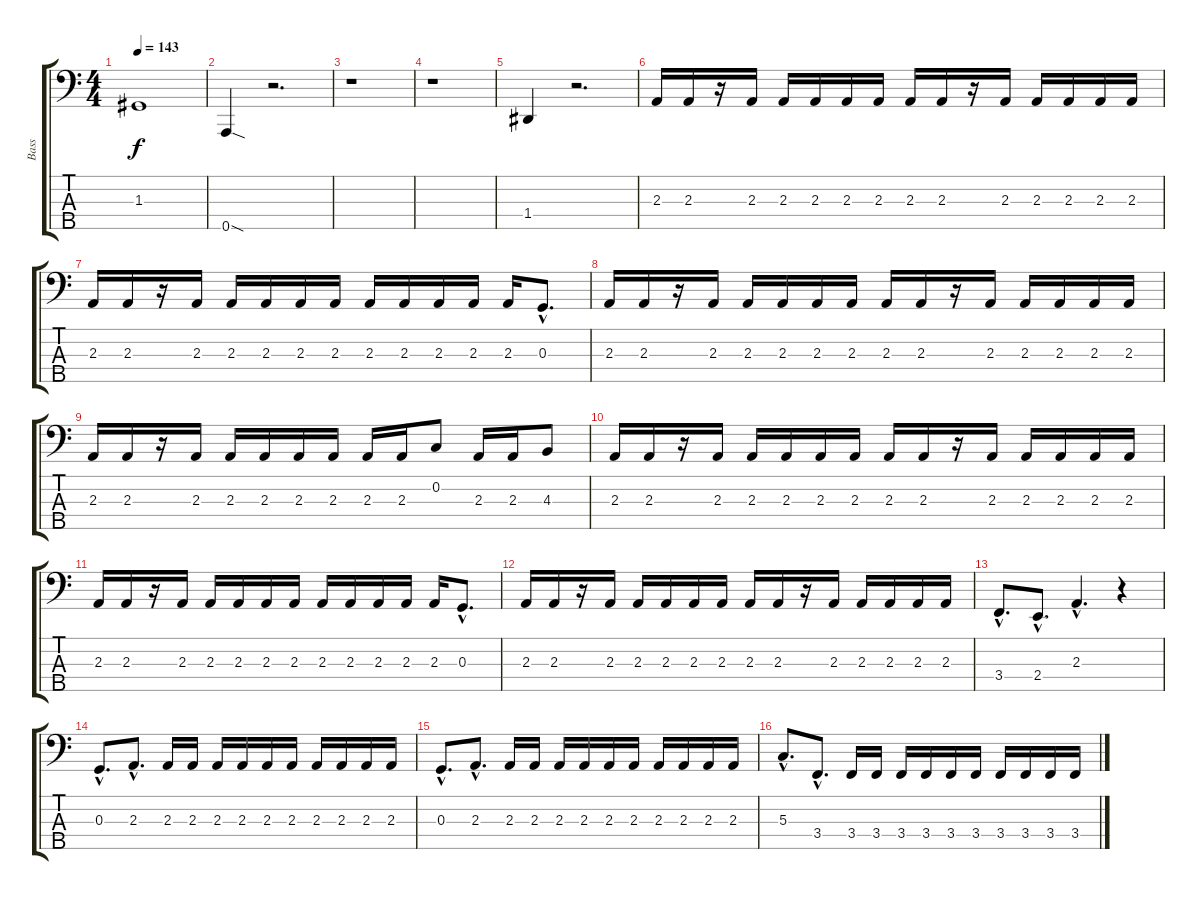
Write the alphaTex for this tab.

\track ("Bass" "Bass") {instrument electricbasspick}
\staff {score tabs}
\tuning (F2 C2 G1 D1 A0) {hide}
\ts (4 4)
\tempo 143
\clef f4
\ks c
1.3.1{dy f} |
0.5{sod}.4 r.2{d} |
r.1 |
r.1 |
1.4.4 r.2{d} |
2.3.16 2.3.16 r.16 2.3.16 2.3.16 2.3.16 2.3.16 2.3.16 2.3.16 2.3.16 r.16 2.3.16 2.3.16 2.3.16 2.3.16 2.3.16 |
2.3.16 2.3.16 r.16 2.3.16 2.3.16 2.3.16 2.3.16 2.3.16 2.3.16 2.3.16 2.3.16 2.3.16 2.3.16 0.3{hac}.8{d} |
2.3.16 2.3.16 r.16 2.3.16 2.3.16 2.3.16 2.3.16 2.3.16 2.3.16 2.3.16 r.16 2.3.16 2.3.16 2.3.16 2.3.16 2.3.16 |
2.3.16 2.3.16 r.16 2.3.16 2.3.16 2.3.16 2.3.16 2.3.16 2.3.16 2.3.16 0.2.8 2.3.16 2.3.16 4.3.8 |
2.3.16 2.3.16 r.16 2.3.16 2.3.16 2.3.16 2.3.16 2.3.16 2.3.16 2.3.16 r.16 2.3.16 2.3.16 2.3.16 2.3.16 2.3.16 |
2.3.16 2.3.16 r.16 2.3.16 2.3.16 2.3.16 2.3.16 2.3.16 2.3.16 2.3.16 2.3.16 2.3.16 2.3.16 0.3{hac}.8{d} |
2.3.16 2.3.16 r.16 2.3.16 2.3.16 2.3.16 2.3.16 2.3.16 2.3.16 2.3.16 r.16 2.3.16 2.3.16 2.3.16 2.3.16 2.3.16 |
3.4{hac}.8{d} 2.4{hac}.8{d} 2.3{hac}.4{d} r.4 |
0.3{hac}.8{d} 2.3{hac}.8{d} 2.3.16 2.3.16 2.3.16 2.3.16 2.3.16 2.3.16 2.3.16 2.3.16 2.3.16 2.3.16 |
0.3{hac}.8{d} 2.3{hac}.8{d} 2.3.16 2.3.16 2.3.16 2.3.16 2.3.16 2.3.16 2.3.16 2.3.16 2.3.16 2.3.16 |
5.3{hac}.8{d} 3.4{hac}.8{d} 3.4.16 3.4.16 3.4.16 3.4.16 3.4.16 3.4.16 3.4.16 3.4.16 3.4.16 3.4.16
